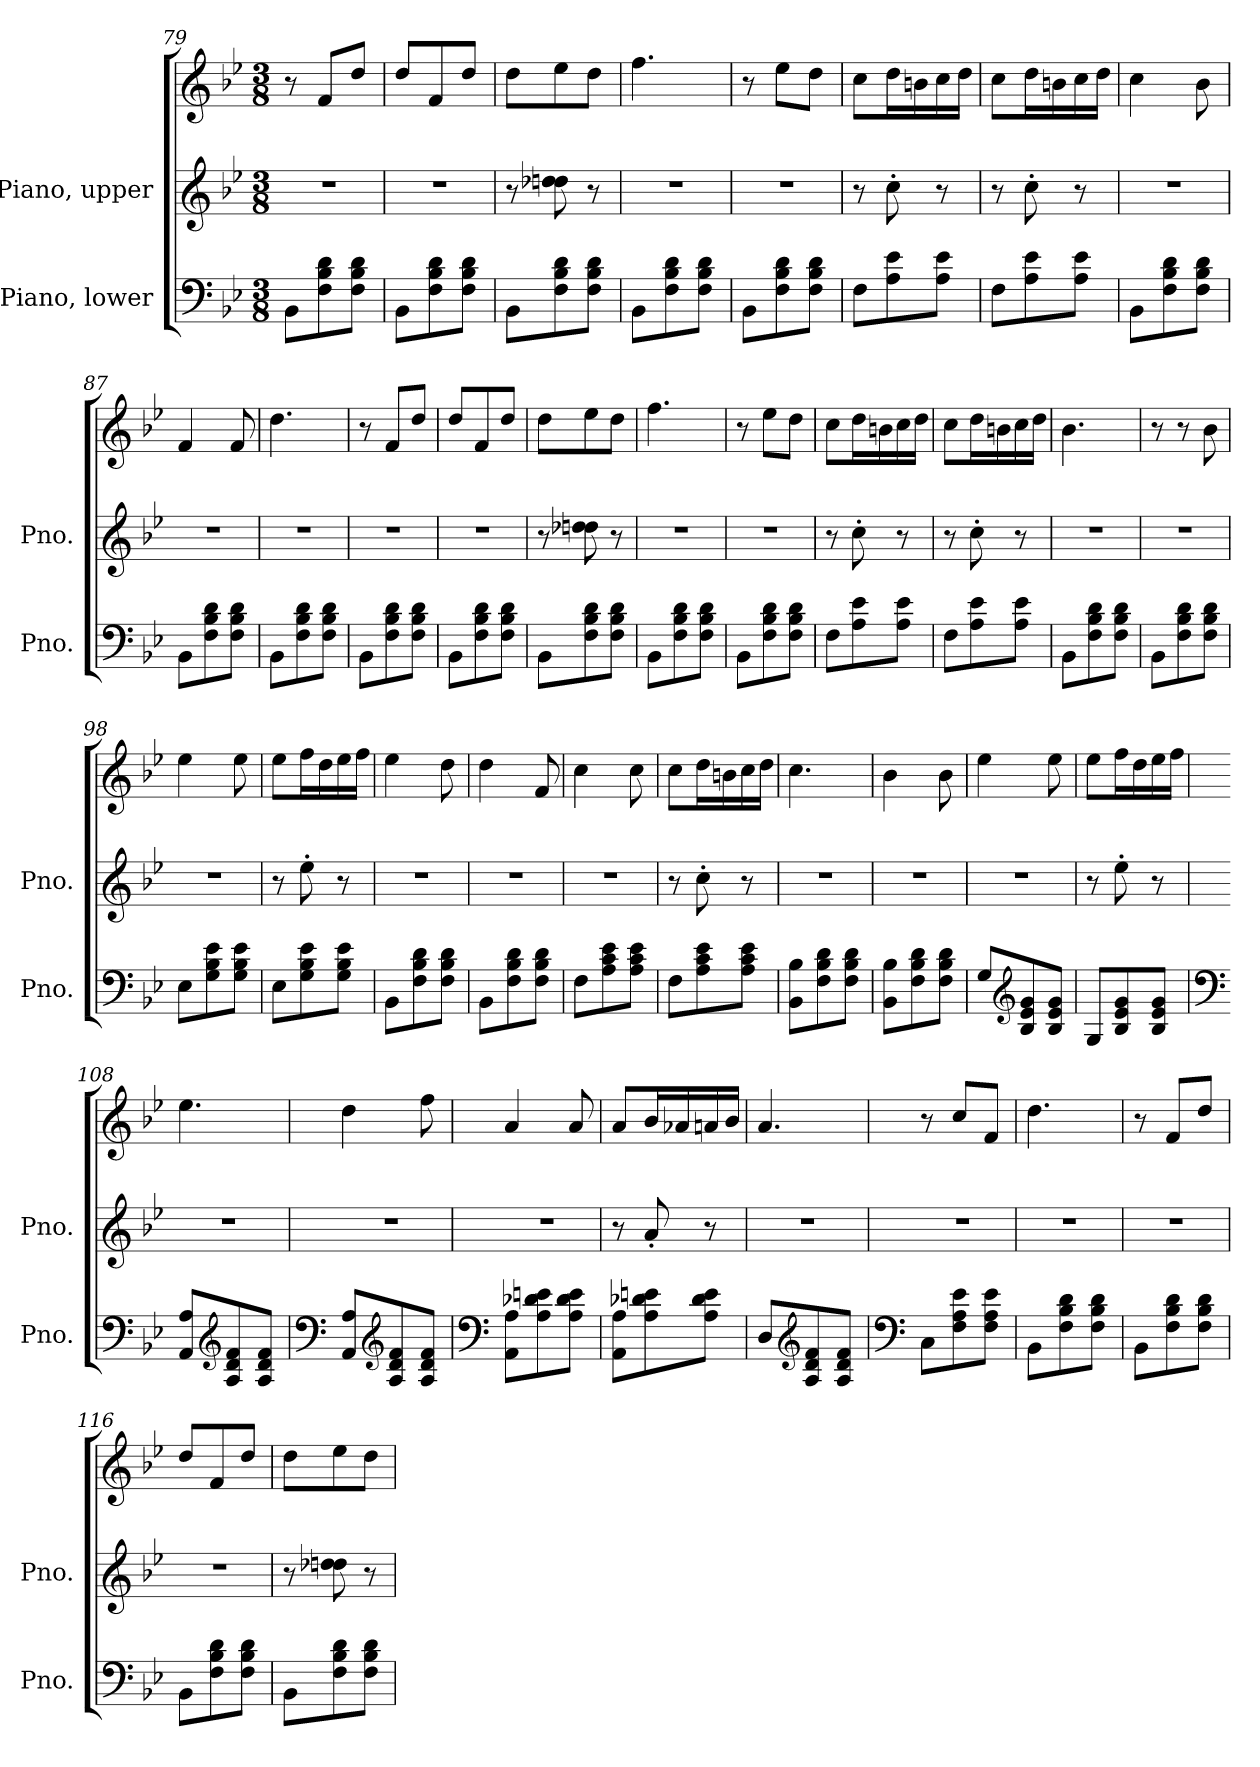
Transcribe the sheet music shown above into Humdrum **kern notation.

**kern	**kern	**kern
*part2	*part1	*part1
*staff3	*staff2	*staff1
*I"Piano, lower	*I"Piano, upper	*
*I'Pno.	*I'Pno.	*
*clefF4	*clefG2	*clefG2
*k[b-e-]	*k[b-e-]	*k[b-e-]
*M3/8	*M3/8	*M3/8
=79	=79	=79
8BB-\L	4.r	8r
8F\ 8B-\ 8d\	.	8f/L
8F\ 8B-\ 8d\J	.	8dd/J
=80	=80	=80
8BB-\L	4.r	8dd/L
8F\ 8B-\ 8d\	.	8f/
8F\ 8B-\ 8d\J	.	8dd/J
=81	=81	=81
8BB-\L	8r	8dd\L
8F\ 8B-\ 8d\	8dd-X\ 8ddn\	8ee-\
8F\ 8B-\ 8d\J	8r	8dd\J
=82	=82	=82
8BB-\L	4.r	4.ff\
8F\ 8B-\ 8d\	.	.
8F\ 8B-\ 8d\J	.	.
=83	=83	=83
8BB-\L	4.r	8r
8F\ 8B-\ 8d\	.	8ee-\L
8F\ 8B-\ 8d\J	.	8dd\J
=84	=84	=84
8F\L	8r	8cc\L
8A\ 8e-\	8cc'\	16dd\L
.	.	16bn\
8A\ 8e-\J	8r	16cc\
.	.	16dd\JJ
!!LO:PB:g=z
=85	=85	=85
8F\L	8r	8cc\L
8A\ 8e-\	8cc'\	16dd\L
.	.	16bn\
8A\ 8e-\J	8r	16cc\
.	.	16dd\JJ
=86	=86	=86
8BB-\L	4.r	4cc\
8F\ 8B-\ 8d\	.	.
8F\ 8B-\ 8d\J	.	8b-\
=87	=87	=87
8BB-\L	4.r	4f/
8F\ 8B-\ 8d\	.	.
8F\ 8B-\ 8d\J	.	8f/
=88	=88	=88
8BB-\L	4.r	4.dd\
8F\ 8B-\ 8d\	.	.
8F\ 8B-\ 8d\J	.	.
=89	=89	=89
8BB-\L	4.r	8r
8F\ 8B-\ 8d\	.	8f/L
8F\ 8B-\ 8d\J	.	8dd/J
=90	=90	=90
8BB-\L	4.r	8dd/L
8F\ 8B-\ 8d\	.	8f/
8F\ 8B-\ 8d\J	.	8dd/J
=91	=91	=91
8BB-\L	8r	8dd\L
8F\ 8B-\ 8d\	8dd-X\ 8ddn\	8ee-\
8F\ 8B-\ 8d\J	8r	8dd\J
=92	=92	=92
8BB-\L	4.r	4.ff\
8F\ 8B-\ 8d\	.	.
8F\ 8B-\ 8d\J	.	.
!!LO:LB:g=z
=93	=93	=93
8BB-\L	4.r	8r
8F\ 8B-\ 8d\	.	8ee-\L
8F\ 8B-\ 8d\J	.	8dd\J
=94	=94	=94
8F\L	8r	8cc\L
8A\ 8e-\	8cc'\	16dd\L
.	.	16bn\
8A\ 8e-\J	8r	16cc\
.	.	16dd\JJ
=95	=95	=95
8F\L	8r	8cc\L
8A\ 8e-\	8cc'\	16dd\L
.	.	16bn\
8A\ 8e-\J	8r	16cc\
.	.	16dd\JJ
=96	=96	=96
8BB-\L	4.r	4.b-\
8F\ 8B-\ 8d\	.	.
8F\ 8B-\ 8d\J	.	.
=97	=97	=97
8BB-\L	4.r	8r
8F\ 8B-\ 8d\	.	8r
8F\ 8B-\ 8d\J	.	8b-\
=98	=98	=98
8E-\L	4.r	4ee-\
8G\ 8B-\ 8e-\	.	.
8G\ 8B-\ 8e-\J	.	8ee-\
=99	=99	=99
8E-\L	8r	8ee-\L
8G\ 8B-\ 8e-\	8ee-'\	16ff\L
.	.	16dd\
8G\ 8B-\ 8e-\J	8r	16ee-\
.	.	16ff\JJ
=100	=100	=100
8BB-\L	4.r	4ee-\
8F\ 8B-\ 8d\	.	.
8F\ 8B-\ 8d\J	.	8dd\
!!LO:LB:g=z
=101	=101	=101
8BB-\L	4.r	4dd\
8F\ 8B-\ 8d\	.	.
8F\ 8B-\ 8d\J	.	8f/
=102	=102	=102
8F\L	4.r	4cc\
8A\ 8c\ 8e-\	.	.
8A\ 8c\ 8e-\J	.	8cc\
=103	=103	=103
8F\L	8r	8cc\L
8A\ 8c\ 8e-\	8cc'\	16dd\L
.	.	16bn\
8A\ 8c\ 8e-\J	8r	16cc\
.	.	16dd\JJ
=104	=104	=104
8BB-\ 8B-\L	4.r	4.cc\
8F\ 8B-\ 8d\	.	.
8F\ 8B-\ 8d\J	.	.
=105	=105	=105
8BB-\ 8B-\L	4.r	4b-\
8F\ 8B-\ 8d\	.	.
8F\ 8B-\ 8d\J	.	8b-\
=106	=106	=106
8G/L	4.r	4ee-\
*clefG2	*	*
8B-/ 8e-/ 8g/	.	.
8B-/ 8e-/ 8g/J	.	8ee-\
=107	=107	=107
8G/L	8r	8ee-\L
8B-/ 8e-/ 8g/	8ee-'\	16ff\L
.	.	16dd\
8B-/ 8e-/ 8g/J	8r	16ee-\
.	.	16ff\JJ
!!LO:LB:g=z
=108	=108	=108
*clefF4	*	*
8AA/ 8A/L	4.r	4.ee-\
*clefG2	*	*
8A/ 8d/ 8f/	.	.
8A/ 8d/ 8f/J	.	.
=109	=109	=109
*clefF4	*	*
8AA/ 8A/L	4.r	4dd\
*clefG2	*	*
8A/ 8d/ 8f/	.	.
8A/ 8d/ 8f/J	.	8ff\
=110	=110	=110
*clefF4	*	*
8AA\ 8A\L	4.r	4a/
8A\ 8d-X\ 8en\	.	.
8A\ 8d-\ 8e\J	.	8a/
=111	=111	=111
8AA\ 8A\L	8r	8a/L
8A\ 8d-X\ 8en\	8a'/	16b-/L
.	.	16a-X/
8A\ 8d-\ 8e\J	8r	16an/
.	.	16b-/JJ
=112	=112	=112
8D/L	4.r	4.a/
*clefG2	*	*
8A/ 8d/ 8f/	.	.
8A/ 8d/ 8f/J	.	.
!!LO:PB:g=z
=113	=113	=113
*clefF4	*	*
8C\L	4.r	8r
8F\ 8A\ 8e-\	.	8cc/L
8F\ 8A\ 8e-\J	.	8f/J
=114	=114	=114
8BB-\L	4.r	4.dd\
8F\ 8B-\ 8d\	.	.
8F\ 8B-\ 8d\J	.	.
=115	=115	=115
8BB-\L	4.r	8r
8F\ 8B-\ 8d\	.	8f/L
8F\ 8B-\ 8d\J	.	8dd/J
=116	=116	=116
8BB-\L	4.r	8dd/L
8F\ 8B-\ 8d\	.	8f/
8F\ 8B-\ 8d\J	.	8dd/J
=117	=117	=117
8BB-\L	8r	8dd\L
8F\ 8B-\ 8d\	8dd-X\ 8ddn\	8ee-\
8F\ 8B-\ 8d\J	8r	8dd\J
=	=	=
*-	*-	*-
